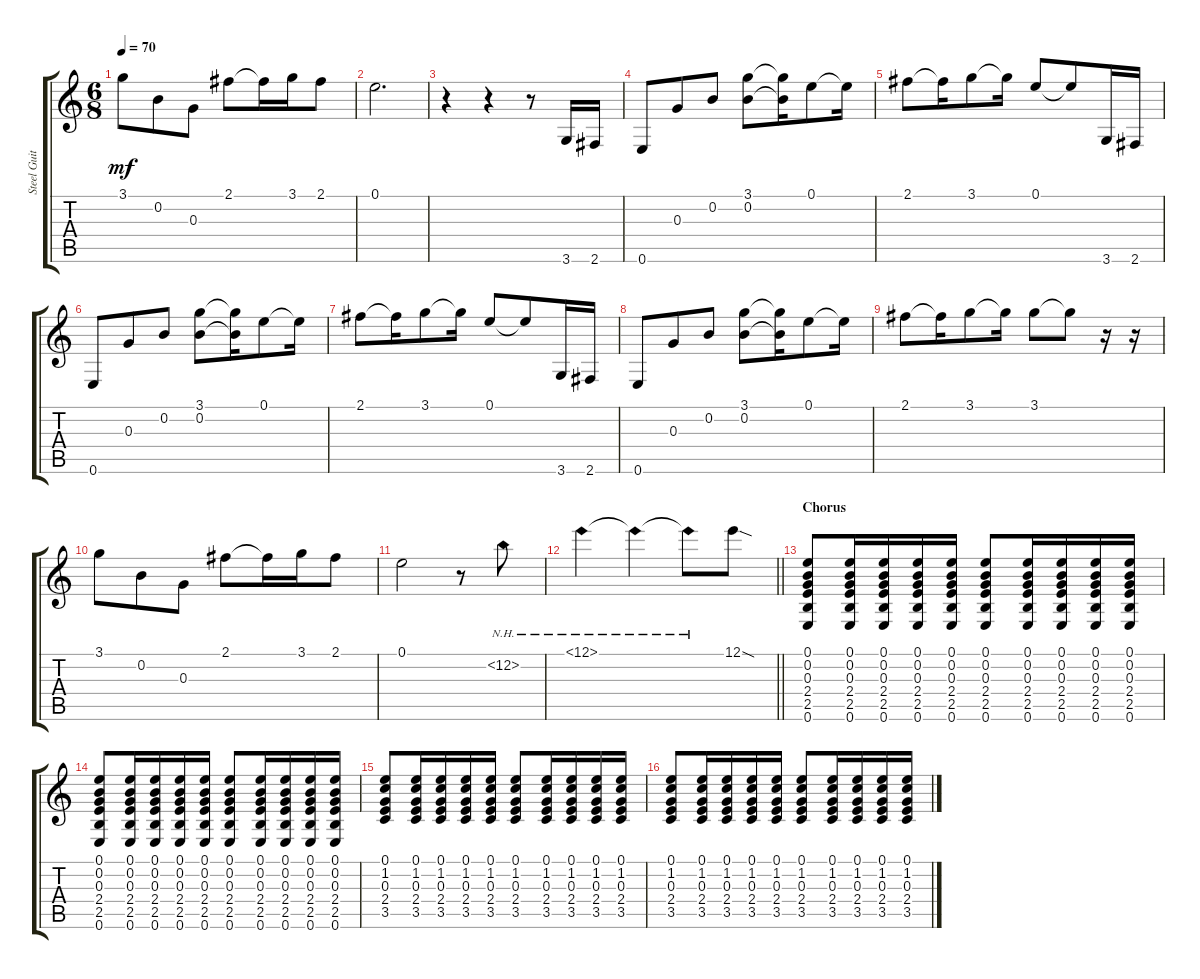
\track ("Steel Guitar" "Steel Guit") {instrument acousticguitarsteel}
\staff {score tabs}
\tuning (E4 B3 G3 D3 A2 E2) {hide}
\ts (6 8)
\tempo 70
\clef g2
\ks c
3.1.8{dy mf} 0.2.8 0.3.8 2.1.8 2.1{t}.16 3.1.16 2.1.8 |
0.1.2{d} |
r.4 r.4 r.8 3.6.16 2.6.16 |
0.6.8 0.3.8 0.2.8 (3.1 0.2).8 (3.1{t} 0.2{t}).16 0.1.8 0.1{t}.16 |
2.1.8 2.1{t}.16 3.1.8 3.1{t}.16 0.1.8 0.1{t}.8 3.6.16 2.6.16 |
0.6.8 0.3.8 0.2.8 (3.1 0.2).8 (3.1{t} 0.2{t}).16 0.1.8 0.1{t}.16 |
2.1.8 2.1{t}.16 3.1.8 3.1{t}.16 0.1.8 0.1{t}.8 3.6.16 2.6.16 |
0.6.8 0.3.8 0.2.8 (3.1 0.2).8 (3.1{t} 0.2{t}).16 0.1.8 0.1{t}.16 |
2.1.8 2.1{t}.16 3.1.8 3.1{t}.16 3.1.8 3.1{t}.8 r.16 r.16 |
3.1.8 0.2.8 0.3.8 2.1.8 2.1{t}.16 3.1.16 2.1.8 |
0.1.2 r.8 12.2{nh}.8 |
\barLineRight lightlight
12.1{nh}.4 12.1{nh t}.4 12.1{nh t}.8 12.1{sod}.8 |
\section ("" "Chorus")
(0.1 0.2 0.3 2.4 2.5 0.6).8 (0.1 0.2 0.3 2.4 2.5 0.6).16 (0.1 0.2 0.3 2.4 2.5 0.6).16 (0.1 0.2 0.3 2.4 2.5 0.6).16 (0.1 0.2 0.3 2.4 2.5 0.6).16 (0.1 0.2 0.3 2.4 2.5 0.6).8 (0.1 0.2 0.3 2.4 2.5 0.6).16 (0.1 0.2 0.3 2.4 2.5 0.6).16 (0.1 0.2 0.3 2.4 2.5 0.6).16 (0.1 0.2 0.3 2.4 2.5 0.6).16 |
(0.1 0.2 0.3 2.4 2.5 0.6).8 (0.1 0.2 0.3 2.4 2.5 0.6).16 (0.1 0.2 0.3 2.4 2.5 0.6).16 (0.1 0.2 0.3 2.4 2.5 0.6).16 (0.1 0.2 0.3 2.4 2.5 0.6).16 (0.1 0.2 0.3 2.4 2.5 0.6).8 (0.1 0.2 0.3 2.4 2.5 0.6).16 (0.1 0.2 0.3 2.4 2.5 0.6).16 (0.1 0.2 0.3 2.4 2.5 0.6).16 (0.1 0.2 0.3 2.4 2.5 0.6).16 |
(0.1 1.2 0.3 2.4 3.5).8 (0.1 1.2 0.3 2.4 3.5).16 (0.1 1.2 0.3 2.4 3.5).16 (0.1 1.2 0.3 2.4 3.5).16 (0.1 1.2 0.3 2.4 3.5).16 (0.1 1.2 0.3 2.4 3.5).8 (0.1 1.2 0.3 2.4 3.5).16 (0.1 1.2 0.3 2.4 3.5).16 (0.1 1.2 0.3 2.4 3.5).16 (0.1 1.2 0.3 2.4 3.5).16 |
(0.1 1.2 0.3 2.4 3.5).8 (0.1 1.2 0.3 2.4 3.5).16 (0.1 1.2 0.3 2.4 3.5).16 (0.1 1.2 0.3 2.4 3.5).16 (0.1 1.2 0.3 2.4 3.5).16 (0.1 1.2 0.3 2.4 3.5).8 (0.1 1.2 0.3 2.4 3.5).16 (0.1 1.2 0.3 2.4 3.5).16 (0.1 1.2 0.3 2.4 3.5).16 (0.1 1.2 0.3 2.4 3.5).16
